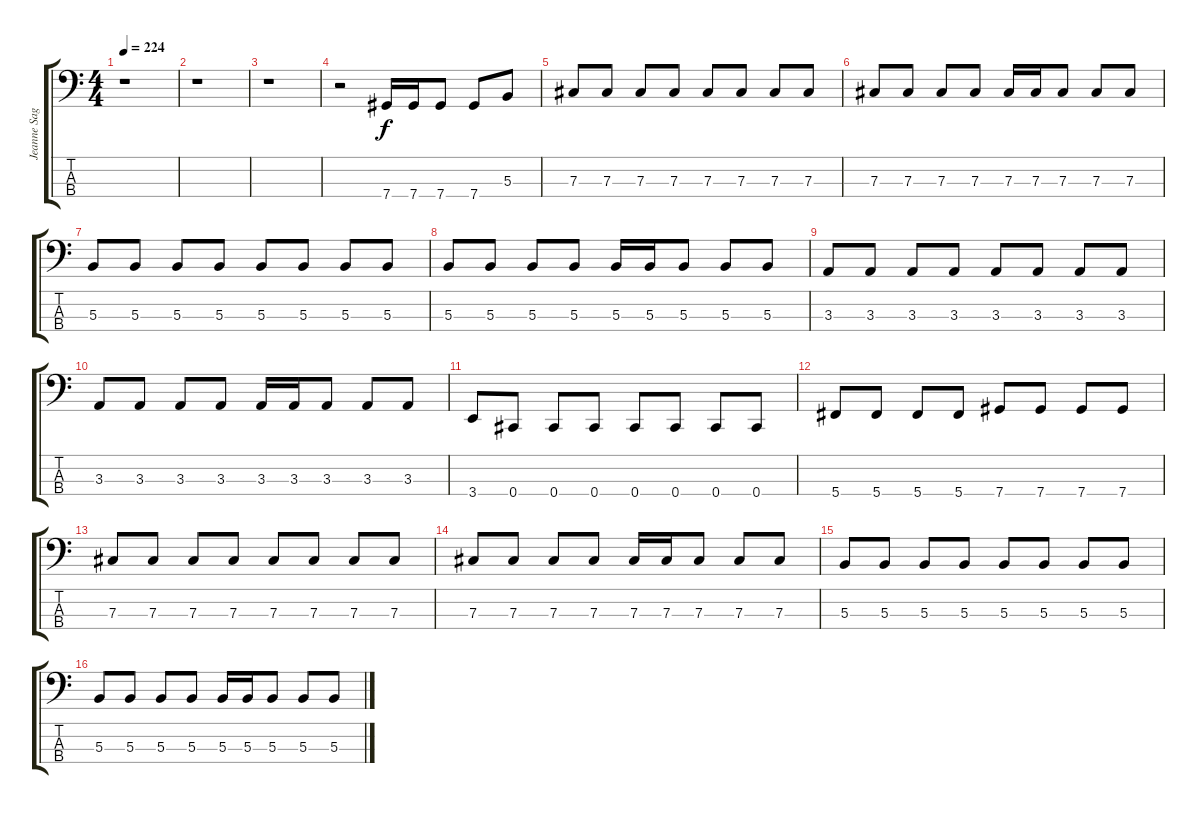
\track ("Jeanne Sagan" "Jeanne Sag") {instrument electricbasspick}
\staff {score tabs}
\tuning (E2 B1 Gb1 Db1) {hide}
\ts (4 4)
\tempo 224
\clef f4
\ks c
r.1{dy f} |
r.1 |
r.1 |
r.2 7.4.16 7.4.16 7.4.8 7.4.8 5.3.8 |
7.3.8 7.3.8 7.3.8 7.3.8 7.3.8 7.3.8 7.3.8 7.3.8 |
7.3.8 7.3.8 7.3.8 7.3.8 7.3.16 7.3.16 7.3.8 7.3.8 7.3.8 |
5.3.8 5.3.8 5.3.8 5.3.8 5.3.8 5.3.8 5.3.8 5.3.8 |
5.3.8 5.3.8 5.3.8 5.3.8 5.3.16 5.3.16 5.3.8 5.3.8 5.3.8 |
3.3.8 3.3.8 3.3.8 3.3.8 3.3.8 3.3.8 3.3.8 3.3.8 |
3.3.8 3.3.8 3.3.8 3.3.8 3.3.16 3.3.16 3.3.8 3.3.8 3.3.8 |
3.4.8 0.4.8 0.4.8 0.4.8 0.4.8 0.4.8 0.4.8 0.4.8 |
5.4.8 5.4.8 5.4.8 5.4.8 7.4.8 7.4.8 7.4.8 7.4.8 |
7.3.8 7.3.8 7.3.8 7.3.8 7.3.8 7.3.8 7.3.8 7.3.8 |
7.3.8 7.3.8 7.3.8 7.3.8 7.3.16 7.3.16 7.3.8 7.3.8 7.3.8 |
5.3.8 5.3.8 5.3.8 5.3.8 5.3.8 5.3.8 5.3.8 5.3.8 |
5.3.8 5.3.8 5.3.8 5.3.8 5.3.16 5.3.16 5.3.8 5.3.8 5.3.8
